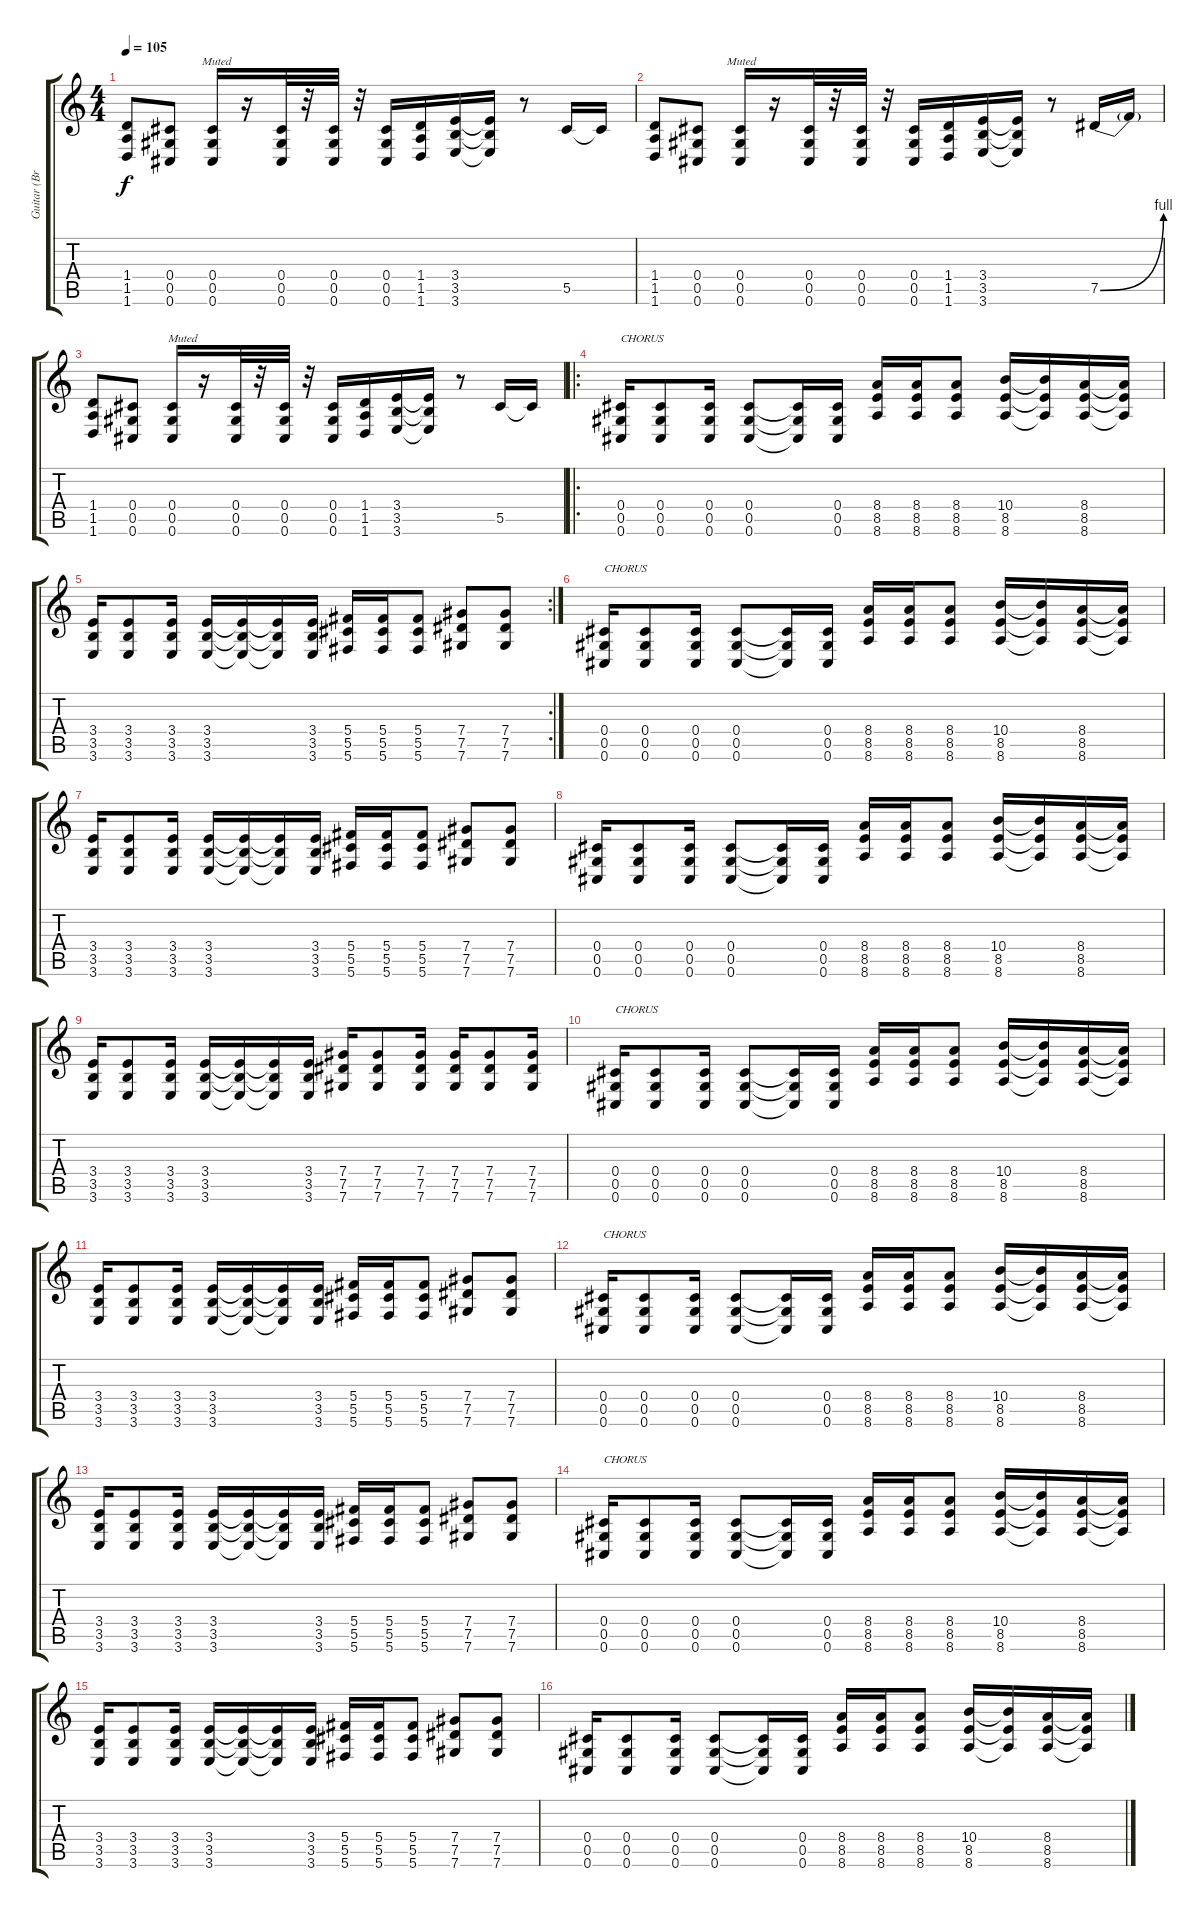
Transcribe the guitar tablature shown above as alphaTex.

\track ("Guitar (Brad Delson)" "Guitar (Br") {instrument distortionguitar}
\staff {score tabs}
\tuning (Eb4 Bb3 Gb3 Db3 Ab2 Db2) {hide}
\ts (4 4)
\tempo 105
\clef g2
\ks c
(1.4 1.5 1.6).8{txt "                         Muted" dy f} (0.4 0.5 0.6).8 (0.4 0.5 0.6).16 r.16 (0.4 0.5 0.6).32 r.32 (0.4 0.5 0.6).32 r.32 (0.4 0.5 0.6).16 (1.4 1.5 1.6).16 (3.4 3.5 3.6).16 (3.4{t} 3.5{t} 3.6{t}).16 r.8 5.5.16 5.5{t}.16 |
(1.4 1.5 1.6).8{txt "                        Muted"} (0.4 0.5 0.6).8 (0.4 0.5 0.6).16 r.16 (0.4 0.5 0.6).32 r.32 (0.4 0.5 0.6).32 r.32 (0.4 0.5 0.6).16 (1.4 1.5 1.6).16 (3.4 3.5 3.6).16 (3.4{t} 3.5{t} 3.6{t}).16 r.8 7.5{be (bend 0 0 60 4)}.16 7.5{t}.16 |
(1.4 1.5 1.6).8{txt "                         Muted"} (0.4 0.5 0.6).8 (0.4 0.5 0.6).16 r.16 (0.4 0.5 0.6).32 r.32 (0.4 0.5 0.6).32 r.32 (0.4 0.5 0.6).16 (1.4 1.5 1.6).16 (3.4 3.5 3.6).16 (3.4{t} 3.5{t} 3.6{t}).16 r.8 5.5.16 5.5{t}.16 |
\ro
(0.4 0.5 0.6).16{txt "CHORUS" volume 16} (0.4 0.5 0.6).8 (0.4 0.5 0.6).16 (0.4 0.5 0.6).8 (0.4{t} 0.5{t} 0.6{t}).16 (0.4 0.5 0.6).16 (8.4 8.5 8.6).16 (8.4 8.5 8.6).16 (8.4 8.5 8.6).8 (10.4 8.5 8.6).16 (10.4{t} 8.5{t} 8.6{t}).16 (8.4 8.5 8.6).16 (8.4{t} 8.5{t} 8.6{t}).16 |
\rc 2
(3.4 3.5 3.6).16 (3.4 3.5 3.6).8 (3.4 3.5 3.6).16 (3.4 3.5 3.6).16 (3.4{t} 3.5{t} 3.6{t}).16 (3.4{t} 3.5{t} 3.6{t}).16 (3.4 3.5 3.6).16 (5.4 5.5 5.6).16 (5.4 5.5 5.6).16 (5.4 5.5 5.6).8 (7.4 7.5 7.6).8 (7.4 7.5 7.6).8 |
(0.4 0.5 0.6).16{txt "CHORUS" volume 16} (0.4 0.5 0.6).8 (0.4 0.5 0.6).16 (0.4 0.5 0.6).8 (0.4{t} 0.5{t} 0.6{t}).16 (0.4 0.5 0.6).16 (8.4 8.5 8.6).16 (8.4 8.5 8.6).16 (8.4 8.5 8.6).8 (10.4 8.5 8.6).16 (10.4{t} 8.5{t} 8.6{t}).16 (8.4 8.5 8.6).16 (8.4{t} 8.5{t} 8.6{t}).16 |
(3.4 3.5 3.6).16 (3.4 3.5 3.6).8 (3.4 3.5 3.6).16 (3.4 3.5 3.6).16 (3.4{t} 3.5{t} 3.6{t}).16 (3.4{t} 3.5{t} 3.6{t}).16 (3.4 3.5 3.6).16 (5.4 5.5 5.6).16 (5.4 5.5 5.6).16 (5.4 5.5 5.6).8 (7.4 7.5 7.6).8 (7.4 7.5 7.6).8 |
(0.4 0.5 0.6).16{volume 16} (0.4 0.5 0.6).8 (0.4 0.5 0.6).16 (0.4 0.5 0.6).8 (0.4{t} 0.5{t} 0.6{t}).16 (0.4 0.5 0.6).16 (8.4 8.5 8.6).16 (8.4 8.5 8.6).16 (8.4 8.5 8.6).8 (10.4 8.5 8.6).16 (10.4{t} 8.5{t} 8.6{t}).16 (8.4 8.5 8.6).16 (8.4{t} 8.5{t} 8.6{t}).16 |
(3.4 3.5 3.6).16 (3.4 3.5 3.6).8 (3.4 3.5 3.6).16 (3.4 3.5 3.6).16 (3.4{t} 3.5{t} 3.6{t}).16 (3.4{t} 3.5{t} 3.6{t}).16 (3.4 3.5 3.6).16 (7.4 7.5 7.6).16 (7.4 7.5 7.6).8 (7.4 7.5 7.6).16 (7.4 7.5 7.6).16 (7.4 7.5 7.6).8 (7.4 7.5 7.6).16 |
(0.4 0.5 0.6).16{txt "CHORUS" volume 16} (0.4 0.5 0.6).8 (0.4 0.5 0.6).16 (0.4 0.5 0.6).8 (0.4{t} 0.5{t} 0.6{t}).16 (0.4 0.5 0.6).16 (8.4 8.5 8.6).16 (8.4 8.5 8.6).16 (8.4 8.5 8.6).8 (10.4 8.5 8.6).16 (10.4{t} 8.5{t} 8.6{t}).16 (8.4 8.5 8.6).16 (8.4{t} 8.5{t} 8.6{t}).16 |
(3.4 3.5 3.6).16 (3.4 3.5 3.6).8 (3.4 3.5 3.6).16 (3.4 3.5 3.6).16 (3.4{t} 3.5{t} 3.6{t}).16 (3.4{t} 3.5{t} 3.6{t}).16 (3.4 3.5 3.6).16 (5.4 5.5 5.6).16 (5.4 5.5 5.6).16 (5.4 5.5 5.6).8 (7.4 7.5 7.6).8 (7.4 7.5 7.6).8 |
(0.4 0.5 0.6).16{txt "CHORUS" volume 16} (0.4 0.5 0.6).8 (0.4 0.5 0.6).16 (0.4 0.5 0.6).8 (0.4{t} 0.5{t} 0.6{t}).16 (0.4 0.5 0.6).16 (8.4 8.5 8.6).16 (8.4 8.5 8.6).16 (8.4 8.5 8.6).8 (10.4 8.5 8.6).16 (10.4{t} 8.5{t} 8.6{t}).16 (8.4 8.5 8.6).16 (8.4{t} 8.5{t} 8.6{t}).16 |
(3.4 3.5 3.6).16 (3.4 3.5 3.6).8 (3.4 3.5 3.6).16 (3.4 3.5 3.6).16 (3.4{t} 3.5{t} 3.6{t}).16 (3.4{t} 3.5{t} 3.6{t}).16 (3.4 3.5 3.6).16 (5.4 5.5 5.6).16 (5.4 5.5 5.6).16 (5.4 5.5 5.6).8 (7.4 7.5 7.6).8 (7.4 7.5 7.6).8 |
(0.4 0.5 0.6).16{txt "CHORUS" volume 16} (0.4 0.5 0.6).8 (0.4 0.5 0.6).16 (0.4 0.5 0.6).8 (0.4{t} 0.5{t} 0.6{t}).16 (0.4 0.5 0.6).16 (8.4 8.5 8.6).16 (8.4 8.5 8.6).16 (8.4 8.5 8.6).8 (10.4 8.5 8.6).16 (10.4{t} 8.5{t} 8.6{t}).16 (8.4 8.5 8.6).16 (8.4{t} 8.5{t} 8.6{t}).16 |
(3.4 3.5 3.6).16 (3.4 3.5 3.6).8 (3.4 3.5 3.6).16 (3.4 3.5 3.6).16 (3.4{t} 3.5{t} 3.6{t}).16 (3.4{t} 3.5{t} 3.6{t}).16 (3.4 3.5 3.6).16 (5.4 5.5 5.6).16 (5.4 5.5 5.6).16 (5.4 5.5 5.6).8 (7.4 7.5 7.6).8 (7.4 7.5 7.6).8 |
(0.4 0.5 0.6).16{volume 16} (0.4 0.5 0.6).8 (0.4 0.5 0.6).16 (0.4 0.5 0.6).8 (0.4{t} 0.5{t} 0.6{t}).16 (0.4 0.5 0.6).16 (8.4 8.5 8.6).16 (8.4 8.5 8.6).16 (8.4 8.5 8.6).8 (10.4 8.5 8.6).16 (10.4{t} 8.5{t} 8.6{t}).16 (8.4 8.5 8.6).16 (8.4{t} 8.5{t} 8.6{t}).16
